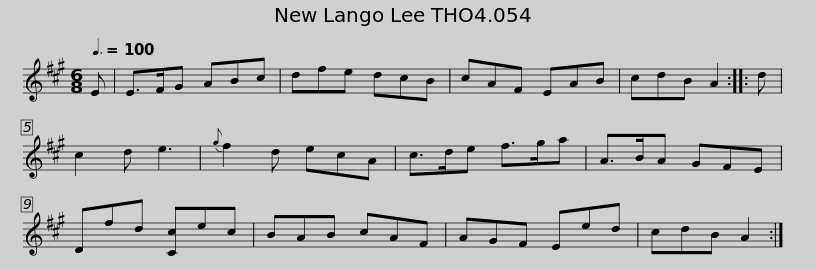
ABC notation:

X:1
L:1/8
Q:3/8=100
M:6/8
I:linebreak $
K:A
V:1 treble
V:1
 E | E>FG ABc | dfe dcB | cAF EAB | cdB A2 :: %5
 d | c2 d e3 |{g} f2 d ecA | c>de f>ga |$ A>BA GFE | %10
 Dfd [Cc]ec | BAB cAF | AGF Eed | cdB A2 :| %14
